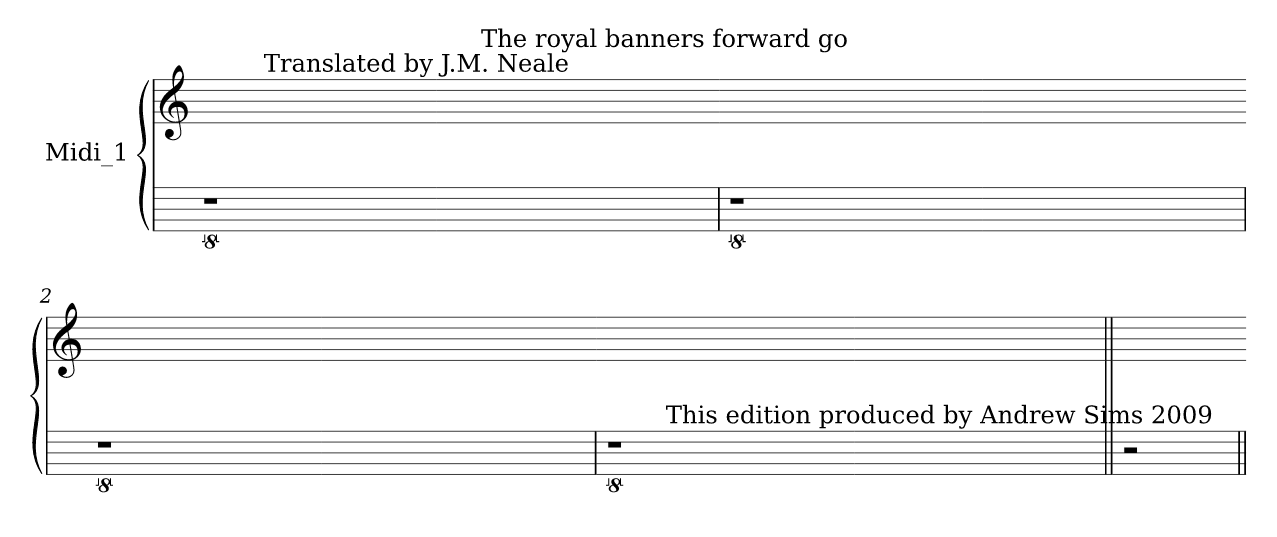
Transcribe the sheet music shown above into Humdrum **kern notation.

**kern	**kern	**text	**text	**text	**text	**text	**text
*part2	*part1	*part1	*part1	*part1	*part1	*part1	*part1
*staff2	*staff1	*staff1	*staff1	*staff1	*staff1	*staff1	*staff1
*I"Midi_1	*I"Midi_1	*	*	*	*	*	*
*	*clefG2	*	*	*	*	*	*
*	*k[]	*	*	*	*	*	*
*	*C:	*	*	*	*	*	*
=	=	=	=	=	=	=	=
!	!	!LO:LY:b	!	!LO:LY:b	!	!LO:LY:b	!
*	*^	*	*	*	*	*	*
!	!	!	!	!LO:LY:b	!	!LO:LY:b	!	!LO:LY:b
8%17r	4Fyy	4Fyy	.	2.	.	4.	.	6.
!	!LO:TX:a:t=Translated by J.M. Neale	!	!	!	!	!	!	!
!	!	!	!LO:LY:b	!	!LO:LY:b	!	!LO:LY:b	!
!	!	!	!	!LO:LY:b	!	!LO:LY:b	!	!LO:LY:b
.	8cyy	8cyy	.	There	.	O	.	To
!	!	!	!LO:LY:b	!	!LO:LY:b	!	!LO:LY:b	!
!	!	!	!	!LO:LY:b	!	!LO:LY:b	!	!LO:LY:b
.	4Byy	4Byy	.	whilst	.	Tree	.	Thee,
!	!	!	!LO:LY:b	!	!LO:LY:b	!	!LO:LY:b	!
!	!	!	!	!LO:LY:b	!	!LO:LY:b	!	!LO:LY:b
.	4dyy	4dyy	.	he	.	of	.	e-
!	!	!	!LO:LY:b	!	!LO:LY:b	!	!LO:LY:b	!
!	!	!	!	!LO:LY:b	!	!LO:LY:b	!	!LO:LY:b
.	4cyy	4cyy	.	-hung,	.	glo-	.	-ter-
!	!LO:TX:a:t=The royal banners forward go	!	!	!	!	!	!	!
!	!	!	!LO:LY:b	!	!LO:LY:b	!	!LO:LY:b	!
!	!	!	!	!LO:LY:b	!	!LO:LY:b	!	!LO:LY:b
.	4Byy	4Byy	.	-his	.	ry,	.	nal
!	!	!	!LO:LY:b	!	!LO:LY:b	!	!LO:LY:b	!
!	!	!	!	!LO:LY:b	!	!LO:LY:b	!	!LO:LY:b
.	4Byy	4Byy	.	sa-	.	-Tree	.	Three
!	!	!	!LO:LY:b	!	!LO:LY:b	!	!LO:LY:b	!
!	!	!	!	!LO:LY:b	!	!LO:LY:b	!	!LO:LY:b
.	4Ayy	4Ayy	.	cred	.	most	.	in
!	!	!	!LO:LY:b	!	!LO:LY:b	!	!LO:LY:b	!
!	!	!	!	!LO:LY:b	!	!LO:LY:b	!	!LO:LY:b
.	4Gyy	4Gyy	.	side	.	fair,	.	One,
!!LO:LB:g=z	!!
=1	=1-	=1-	=1-	=1-	=1-	=1-	=1-	=1-
8%17r	4Fyy	4Fyy	.	.	.	.	.	.
!	!	!	!LO:LY:b	!	!LO:LY:b	!	!LO:LY:b	!
!	!	!	!	!LO:LY:b	!	!LO:LY:b	!	!LO:LY:b
.	8cyy	8cyy	.	by	.	or-	.	-let
!	!	!	!LO:LY:b	!	!LO:LY:b	!	!LO:LY:b	!
!	!	!	!	!LO:LY:b	!	!LO:LY:b	!	!LO:LY:b
.	4Byy	4Byy	.	sol-	.	-dained	.	hom-
!	!	!	!LO:LY:b	!	!LO:LY:b	!	!LO:LY:b	!
!	!	!	!	!LO:LY:b	!	!LO:LY:b	!	!LO:LY:b
.	4cyy	4cyy	.	-dier's	.	those	.	age
!	!	!	!LO:LY:b	!	!LO:LY:b	!	!LO:LY:b	!
!	!	!	!	!LO:LY:b	!	!LO:LY:b	!	!LO:LY:b
.	4Ayy	4Ayy	.	spear	.	ho-	.	-meet
!	!	!	!LO:LY:b	!	!LO:LY:b	!	!LO:LY:b	!
!	!	!	!	!LO:LY:b	!	!LO:LY:b	!	!LO:LY:b
.	4Ayy	4Ayy	.	was	.	ly	.	by
!	!	!	!LO:LY:b	!	!LO:LY:b	!	!LO:LY:b	!
!	!	!	!	!LO:LY:b	!	!LO:LY:b	!	!LO:LY:b
.	4Gyy	4Gyy	.	o-	.	-limbs	.	all
!	!	!	!LO:LY:b	!	!LO:LY:b	!	!LO:LY:b	!
!	!	!	!	!LO:LY:b	!	!LO:LY:b	!	!LO:LY:b
.	4Fyy	4Fyy	.	pened	.	to	.	be
!	!	!	!LO:LY:b	!	!LO:LY:b	!	!LO:LY:b	!
!	!	!	!	!LO:LY:b	!	!LO:LY:b	!	!LO:LY:b
.	4Eyy	4Eyy	.	wide,	.	bear,	.	done:
!!LO:LB:g=z	!!
=2	=2-	=2-	=2-	=2-	=2-	=2-	=2-	=2-
8%17r	4Fyy	4Fyy	.	.	.	.	.	.
!	!	!	!LO:LY:b	!	!LO:LY:b	!	!LO:LY:b	!
!	!	!	!	!LO:LY:b	!	!LO:LY:b	!	!LO:LY:b
.	8Byy	8Byy	.	to	.	how	.	as
!	!	!	!LO:LY:b	!	!LO:LY:b	!	!LO:LY:b	!
!	!	!	!	!LO:LY:b	!	!LO:LY:b	!	!LO:LY:b
.	4Fyy	4Fyy	.	cleanse	.	bright	.	by
!	!	!	!LO:LY:b	!	!LO:LY:b	!	!LO:LY:b	!
!	!	!	!	!LO:LY:b	!	!LO:LY:b	!	!LO:LY:b
.	4Ayy	4Ayy	.	us	.	in	.	the
!	!	!	!LO:LY:b	!	!LO:LY:b	!	!LO:LY:b	!
!	!	!	!	!LO:LY:b	!	!LO:LY:b	!	!LO:LY:b
.	4Fyy	4Fyy	.	in	.	pur-	.	-Cross
!	!	!	!LO:LY:b	!	!LO:LY:b	!	!LO:LY:b	!
!	!	!	!	!LO:LY:b	!	!LO:LY:b	!	!LO:LY:b
.	4Ayy	4Ayy	.	the	.	ple	.	thou
!	!	!	!LO:LY:b	!	!LO:LY:b	!	!LO:LY:b	!
!	!	!	!	!LO:LY:b	!	!LO:LY:b	!	!LO:LY:b
.	4Ayy	4Ayy	.	pre-	.	-robe	.	dost
!	!	!	!LO:LY:b	!	!LO:LY:b	!	!LO:LY:b	!
!	!	!	!	!LO:LY:b	!	!LO:LY:b	!	!LO:LY:b
.	4Byy	4Byy	.	cious	.	it	.	re-
!	!	!	!LO:LY:b	!	!LO:LY:b	!	!LO:LY:b	!
!	!	!	!	!LO:LY:b	!	!LO:LY:b	!	!LO:LY:b
.	4Byy	4Byy	.	-flood	.	stood,	.	store,
!!LO:LB:g=z	!!
=3	=3-	=3-	=3-	=3-	=3-	=3-	=3-	=3-
8%17r	4Gyy	4Gyy	.	.	.	.	.	.
!	!LO:TX:b:t=This edition produced by Andrew Sims 2009	!	!	!	!	!	!	!
!	!	!	!LO:LY:b	!	!LO:LY:b	!	!LO:LY:b	!
!	!	!	!	!LO:LY:b	!	!LO:LY:b	!	!LO:LY:b
.	8Byy	8Byy	.	of	.	the	.	so
!	!	!	!LO:LY:b	!	!LO:LY:b	!	!LO:LY:b	!
!	!	!	!	!LO:LY:b	!	!LO:LY:b	!	!LO:LY:b
.	4Ayy	4Ayy	.	wa-	.	-pur-	.	-rule
!	!	!	!LO:LY:b	!	!LO:LY:b	!	!LO:LY:b	!
!	!	!	!	!LO:LY:b	!	!LO:LY:b	!	!LO:LY:b
.	4cyy	4cyy	.	ter	.	ple	.	and
!	!	!	!LO:LY:b	!	!LO:LY:b	!	!LO:LY:b	!
!	!	!	!	!LO:LY:b	!	!LO:LY:b	!	!LO:LY:b
.	4Ayy	4Ayy	.	min-	.	-of	.	guide
!	!	!	!LO:LY:b	!	!LO:LY:b	!	!LO:LY:b	!
!	!	!	!	!LO:LY:b	!	!LO:LY:b	!	!LO:LY:b
.	4Ayy	4Ayy	.	gled	.	a	.	us
!	!	!	!LO:LY:b	!	!LO:LY:b	!	!LO:LY:b	!
!	!	!	!	!LO:LY:b	!	!LO:LY:b	!	!LO:LY:b
.	4Gyy	4Gyy	.	with	.	Sa-	.	-e-
!	!	!	!LO:LY:b	!	!LO:LY:b	!	!LO:LY:b	!
!	!	!	!	!LO:LY:b	!	!LO:LY:b	!	!LO:LY:b
.	4Fyy	4Fyy	.	-his	.	viour's	.	ver-
!	!	!	!LO:LY:b	!	!LO:LY:b	!	!LO:LY:b	!
!	!	!	!	!LO:LY:b	!	!LO:LY:b	!	!LO:LY:b
.	4Eyy	4Eyy	.	-blood.	.	blood!	.	more.
=4||	=4||	=4||	=4||	=4||	=4||	=4||	=4||	=4||
!	!	!	!	!	!	!	!	!LO:LY:b
2r	4Fyy	4Fyy	.	.	.	.	.	A-
!	!	!	!	!	!	!	!	!LO:LY:b
.	4Fyy	4Fyy	.	.	.	.	.	-men.
*	*v	*v	*	*	*	*	*	*
=||	=-	=-	=-	=-	=-	=-	=-
*-	*-	*-	*-	*-	*-	*-	*-
